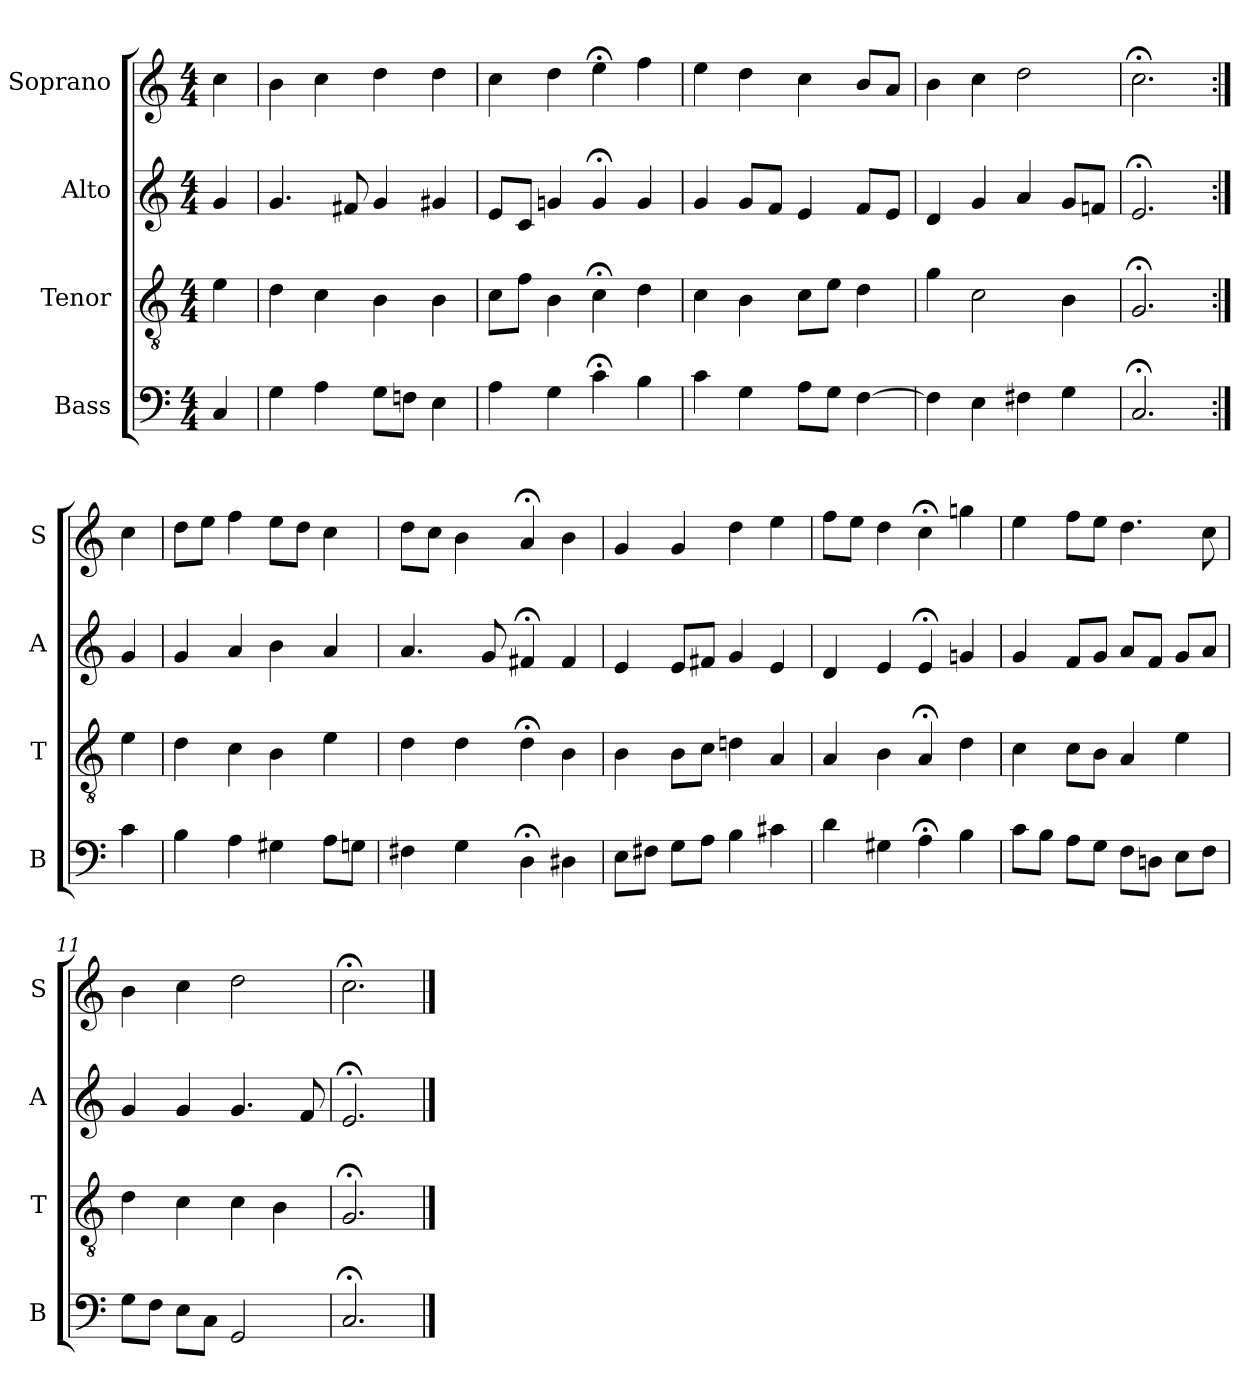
**kern	**kern	**kern	**kern
*part4	*part3	*part2	*part1
*staff4	*staff3	*staff2	*staff1
*I"Bass	*I"Tenor	*I"Alto	*I"Soprano
*I'B	*I'T	*I'A	*I'S
*clefF4	*clefGv2	*clefG2	*clefG2
*k[]	*k[]	*k[]	*k[]
*C:	*C:	*C:	*C:
*M4/4	*M4/4	*M4/4	*M4/4
*MM100	*MM100	*MM100	*MM100
=	=	=	=
4C	4e	4g	4cc
=1	=1	=1	=1
4G	4d	4.g	4b
4A	4c	.	4cc
.	.	8f#X	.
8GL	4B	4g	4dd
8FnJ	.	.	.
4E	4B	4g#X	4dd
=2	=2	=2	=2
4A	8cL	8eL	4cc
.	8fJ	8cJ	.
4G	4B	4gn	4dd
4c;<	4c;<	4g;<	4ee;<
4B	4d	4g	4ff
=3	=3	=3	=3
4c	4c	4g	4ee
4G	4B	8gL	4dd
.	.	8fJ	.
8AL	8cL	4e	4cc
8GJ	8eJ	.	.
[4F	4d	8fL	8bL
.	.	8eJ	8aJ
=4	=4	=4	=4
4F]	4g	4d	4b
4E	2c	4g	4cc
4F#X	.	4a	2dd
4G	4B	8gL	.
.	.	8fnJ	.
=5	=5	=5	=5
2.C;<	2.G;<	2.e;<	2.cc;<
=:|!	=:|!	=:|!	=:|!
4c	4e	4g	4cc
=6	=6	=6	=6
4B	4d	4g	8ddL
.	.	.	8eeJ
4A	4c	4a	4ff
4G#X	4B	4b	8eeL
.	.	.	8ddJ
8AL	4e	4a	4cc
8GnJ	.	.	.
=7	=7	=7	=7
4F#X	4d	4.a	8ddL
.	.	.	8ccJ
4G	4d	.	4b
.	.	8g	.
4D;<	4d;<	4f#X;<	4a;<
4D#X	4B	4f#	4b
=8	=8	=8	=8
8EL	4B	4e	4g
8F#XJ	.	.	.
8GL	8BL	8eL	4g
8AJ	8cJ	8f#XJ	.
4B	4dn	4g	4dd
4c#X	4A	4e	4ee
=9	=9	=9	=9
4d	4A	4d	8ffL
.	.	.	8eeJ
4G#X	4B	4e	4dd
4A;<	4A;<	4e;<	4cc;<
4B	4d	4gn	4ggn
=10	=10	=10	=10
8cL	4c	4g	4ee
8BJ	.	.	.
8AL	8cL	8fL	8ffL
8GJ	8BJ	8gJ	8eeJ
8FL	4A	8aL	4.dd
8DnJ	.	8fJ	.
8EL	4e	8gL	.
8FJ	.	8aJ	8cc
=11	=11	=11	=11
8GL	4d	4g	4b
8FJ	.	.	.
8EL	4c	4g	4cc
8CJ	.	.	.
2GG	4c	4.g	2dd
.	4B	.	.
.	.	8f	.
=12	=12	=12	=12
2.C;<	2.G;<	2.e;<	2.cc;<
==	==	==	==
*-	*-	*-	*-
